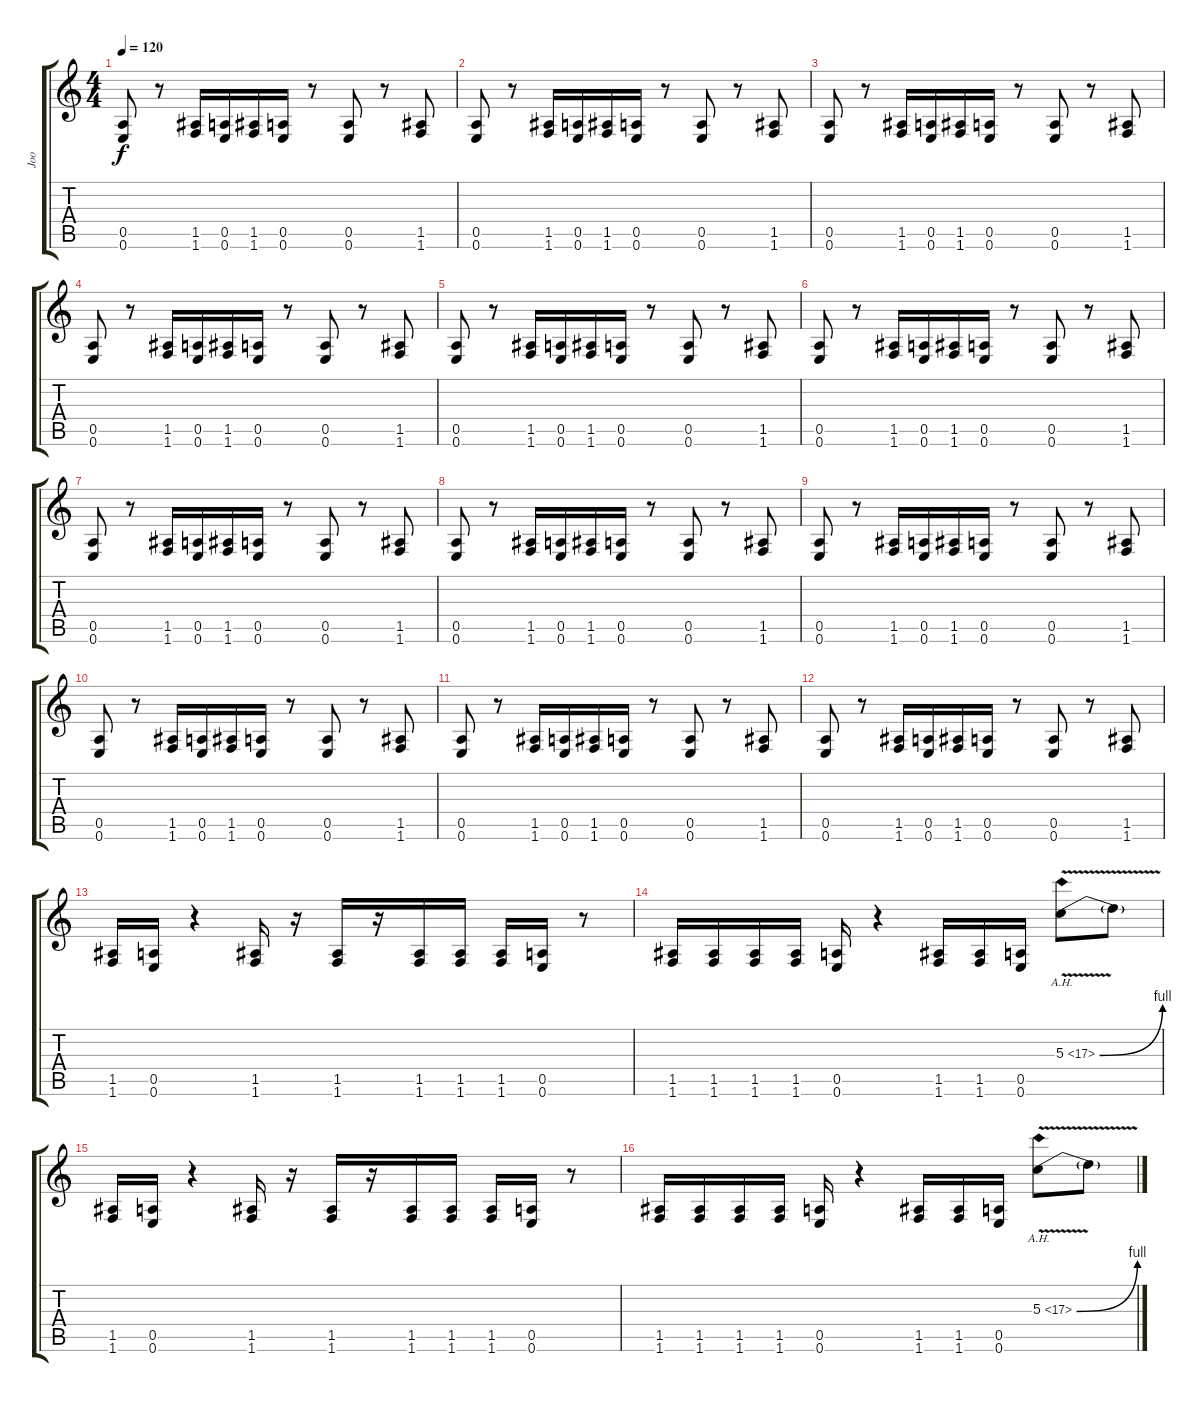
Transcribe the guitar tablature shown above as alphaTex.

\track ("Joo" "Joo") {instrument overdrivenguitar}
\staff {score tabs}
\tuning (E4 B3 G3 D3 A2 E2) {hide}
\ts (4 4)
\tempo 120
\clef g2
\ks c
(0.5 0.6).8{dy f balance 16 instrument overdrivenguitar} r.8 (1.5 1.6).16 (0.5 0.6).16 (1.5 1.6).16 (0.5 0.6).16 r.8 (0.5 0.6).8 r.8 (1.5 1.6).8 |
(0.5 0.6).8 r.8 (1.5 1.6).16 (0.5 0.6).16 (1.5 1.6).16 (0.5 0.6).16 r.8 (0.5 0.6).8 r.8 (1.5 1.6).8 |
(0.5 0.6).8 r.8 (1.5 1.6).16 (0.5 0.6).16 (1.5 1.6).16 (0.5 0.6).16 r.8 (0.5 0.6).8 r.8 (1.5 1.6).8 |
(0.5 0.6).8 r.8 (1.5 1.6).16 (0.5 0.6).16 (1.5 1.6).16 (0.5 0.6).16 r.8 (0.5 0.6).8 r.8 (1.5 1.6).8 |
(0.5 0.6).8 r.8 (1.5 1.6).16 (0.5 0.6).16 (1.5 1.6).16 (0.5 0.6).16 r.8 (0.5 0.6).8 r.8 (1.5 1.6).8 |
(0.5 0.6).8 r.8 (1.5 1.6).16 (0.5 0.6).16 (1.5 1.6).16 (0.5 0.6).16 r.8 (0.5 0.6).8 r.8 (1.5 1.6).8 |
(0.5 0.6).8 r.8 (1.5 1.6).16 (0.5 0.6).16 (1.5 1.6).16 (0.5 0.6).16 r.8 (0.5 0.6).8 r.8 (1.5 1.6).8 |
(0.5 0.6).8 r.8 (1.5 1.6).16 (0.5 0.6).16 (1.5 1.6).16 (0.5 0.6).16 r.8 (0.5 0.6).8 r.8 (1.5 1.6).8 |
(0.5 0.6).8 r.8 (1.5 1.6).16 (0.5 0.6).16 (1.5 1.6).16 (0.5 0.6).16 r.8 (0.5 0.6).8 r.8 (1.5 1.6).8 |
(0.5 0.6).8 r.8 (1.5 1.6).16 (0.5 0.6).16 (1.5 1.6).16 (0.5 0.6).16 r.8 (0.5 0.6).8 r.8 (1.5 1.6).8 |
(0.5 0.6).8 r.8 (1.5 1.6).16 (0.5 0.6).16 (1.5 1.6).16 (0.5 0.6).16 r.8 (0.5 0.6).8 r.8 (1.5 1.6).8 |
(0.5 0.6).8 r.8 (1.5 1.6).16 (0.5 0.6).16 (1.5 1.6).16 (0.5 0.6).16 r.8 (0.5 0.6).8 r.8 (1.5 1.6).8 |
(1.5 1.6).16 (0.5 0.6).16 r.4 (1.5 1.6).16 r.16 (1.5 1.6).16 r.16 (1.5 1.6).16 (1.5 1.6).16 (1.5 1.6).16 (0.5 0.6).16 r.8 |
(1.5 1.6).16 (1.5 1.6).16 (1.5 1.6).16 (1.5 1.6).16 (0.5 0.6).16 r.4 (1.5 1.6).16 (1.5 1.6).16 (0.5 0.6).16 5.3{be (bend 0 0 60 4) ah 12 v}.8 5.3{t}.8 |
(1.5 1.6).16 (0.5 0.6).16 r.4 (1.5 1.6).16 r.16 (1.5 1.6).16 r.16 (1.5 1.6).16 (1.5 1.6).16 (1.5 1.6).16 (0.5 0.6).16 r.8 |
(1.5 1.6).16 (1.5 1.6).16 (1.5 1.6).16 (1.5 1.6).16 (0.5 0.6).16 r.4 (1.5 1.6).16 (1.5 1.6).16 (0.5 0.6).16 5.3{be (bend 0 0 60 4) ah 12 v}.8 5.3{t}.8
